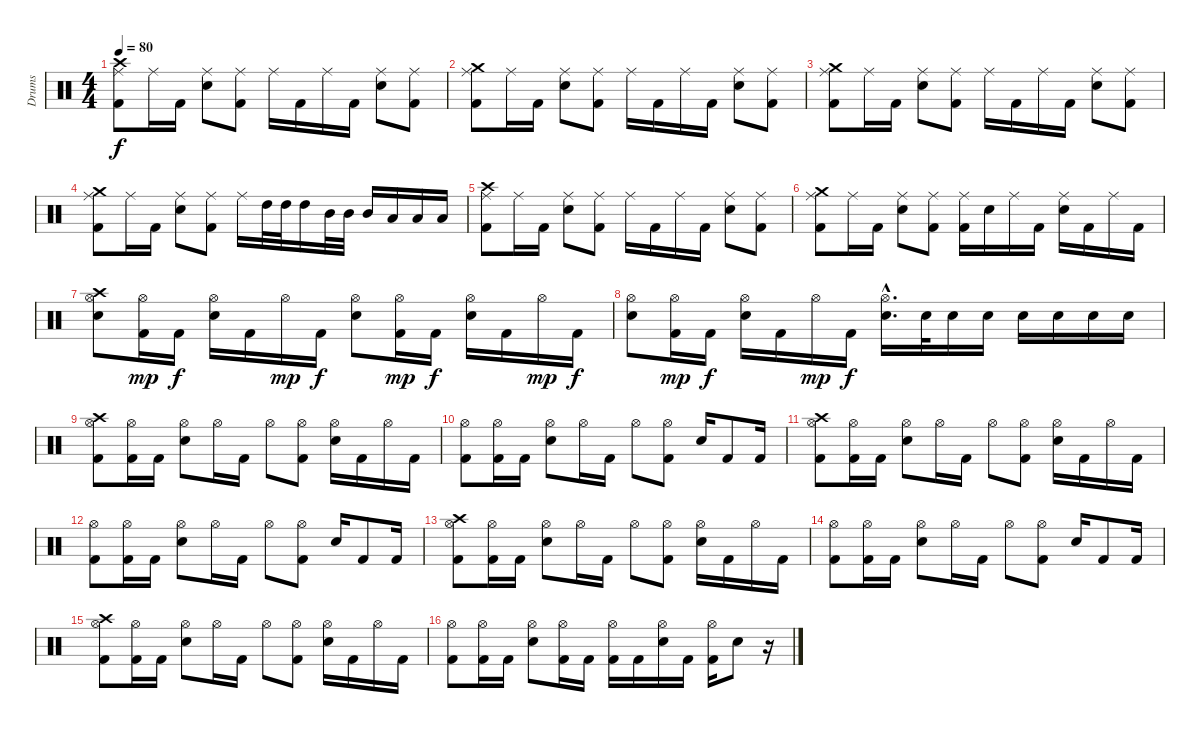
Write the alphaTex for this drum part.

\track ("Drums" "Drums") {instrument percussion}
\staff {score}
\articulation defaults
\ts (4 4)
\tempo 80
\clef neutral
\ks c
("Crash high (hit)" "Ride (middle)" "Kick (hit) 2").8{dy f} "Ride (middle)".16 "Kick (hit) 2".16 ("Ride (middle)" "Electric Snare (hit)").8 ("Ride (middle)" "Kick (hit) 2").8 "Ride (middle)".16 "Kick (hit) 2".16 "Ride (middle)".16 "Kick (hit) 2".16 ("Ride (middle)" "Electric Snare (hit)").8 ("Ride (middle)" "Kick (hit) 2").8 |
("Crash medium (hit)" "Ride (middle)" "Kick (hit) 2").8 "Ride (middle)".16 "Kick (hit) 2".16 ("Ride (middle)" "Electric Snare (hit)").8 ("Ride (middle)" "Kick (hit) 2").8 "Ride (middle)".16 "Kick (hit) 2".16 "Ride (middle)".16 "Kick (hit) 2".16 ("Ride (middle)" "Electric Snare (hit)").8 ("Ride (middle)" "Kick (hit) 2").8 |
("Crash medium (hit)" "Ride (middle)" "Kick (hit) 2").8 "Ride (middle)".16 "Kick (hit) 2".16 ("Ride (middle)" "Electric Snare (hit)").8 ("Ride (middle)" "Kick (hit) 2").8 "Ride (middle)".16 "Kick (hit) 2".16 "Ride (middle)".16 "Kick (hit) 2".16 ("Ride (middle)" "Electric Snare (hit)").8 ("Ride (middle)" "Kick (hit) 2").8 |
("Crash medium (hit)" "Ride (middle)" "Kick (hit) 2").8 "Ride (middle)".16 "Kick (hit) 2".16 ("Ride (middle)" "Electric Snare (hit)").8 ("Ride (middle)" "Kick (hit) 2").8 "Ride (middle)".16 "High Tom (hit)".32 "High Tom (hit)".32 "High Tom (hit)".16 "Mid Tom (hit)".32 "Mid Tom (hit)".32 "Mid Tom (hit)".16 "Low Tom (hit)".16 "Low Tom (hit)".16 "Low Tom (hit)".16 |
("Crash high (hit)" "Ride (middle)" "Kick (hit) 2").8 "Ride (middle)".16 "Kick (hit) 2".16 ("Ride (middle)" "Electric Snare (hit)").8 ("Ride (middle)" "Kick (hit) 2").8 "Ride (middle)".16 "Kick (hit) 2".16 "Ride (middle)".16 "Kick (hit) 2".16 ("Ride (middle)" "Electric Snare (hit)").8 ("Ride (middle)" "Kick (hit) 2").8 |
("Crash medium (hit)" "Ride (middle)" "Kick (hit) 2").8 "Ride (middle)".16 "Kick (hit) 2".16 ("Ride (middle)" "Electric Snare (hit)").8 ("Ride (middle)" "Kick (hit) 2").8 ("Ride (middle)" "Kick (hit) 2").16 "Electric Snare (hit)".16 "Ride (middle)".16 "Kick (hit) 2".16 ("Ride (middle)" "Electric Snare (hit)").16 "Kick (hit) 2".16 "Ride (middle)".16 "Kick (hit) 2".16 |
("Crash high (hit)" "Hi-Hat (open)" "Electric Snare (hit)").8 ("Hi-Hat (open)" "Kick (hit) 2").16{dy mp} "Kick (hit) 2".16{dy f} ("Hi-Hat (open)" "Electric Snare (hit)").16 "Kick (hit) 2".16 "Hi-Hat (open)".16{dy mp} "Kick (hit) 2".16{dy f} ("Hi-Hat (open)" "Electric Snare (hit)").8 ("Hi-Hat (open)" "Kick (hit) 2").16{dy mp} "Kick (hit) 2".16{dy f} ("Hi-Hat (open)" "Electric Snare (hit)").16 "Kick (hit) 2".16 "Hi-Hat (open)".16{dy mp} "Kick (hit) 2".16{dy f} |
("Hi-Hat (open)" "Electric Snare (hit)").8 ("Hi-Hat (open)" "Kick (hit) 2").16{dy mp} "Kick (hit) 2".16{dy f} ("Hi-Hat (open)" "Electric Snare (hit)").16 "Kick (hit) 2".16 "Hi-Hat (open)".16{dy mp} "Kick (hit) 2".16{dy f} ("Hi-Hat (open)"{hac} "Electric Snare (hit)"{hac}).16{d} "Electric Snare (hit)".32 "Electric Snare (hit)".16 "Electric Snare (hit)".16 "Electric Snare (hit)".16 "Electric Snare (hit)".16 "Electric Snare (hit)".16 "Electric Snare (hit)".16 |
("Crash high (hit)" "Hi-Hat (open)" "Kick (hit) 2").8 ("Hi-Hat (open)" "Kick (hit) 2").16 "Kick (hit) 2".16 ("Hi-Hat (open)" "Electric Snare (hit)").8 "Hi-Hat (open)".16 "Kick (hit) 2".16 "Hi-Hat (open)".8 ("Hi-Hat (open)" "Kick (hit) 2").8 ("Hi-Hat (open)" "Electric Snare (hit)").16 "Kick (hit) 2".16 "Hi-Hat (open)".16 "Kick (hit) 2".16 |
("Hi-Hat (open)" "Kick (hit) 2").8 ("Hi-Hat (open)" "Kick (hit) 2").16 "Kick (hit) 2".16 ("Hi-Hat (open)" "Electric Snare (hit)").8 "Hi-Hat (open)".16 "Kick (hit) 2".16 "Hi-Hat (open)".8 ("Hi-Hat (open)" "Kick (hit) 2").8 "Electric Snare (hit)".16 "Kick (hit) 2".8 "Kick (hit) 2".16 |
("Crash high (hit)" "Hi-Hat (open)" "Kick (hit) 2").8 ("Hi-Hat (open)" "Kick (hit) 2").16 "Kick (hit) 2".16 ("Hi-Hat (open)" "Electric Snare (hit)").8 "Hi-Hat (open)".16 "Kick (hit) 2".16 "Hi-Hat (open)".8 ("Hi-Hat (open)" "Kick (hit) 2").8 ("Hi-Hat (open)" "Electric Snare (hit)").16 "Kick (hit) 2".16 "Hi-Hat (open)".16 "Kick (hit) 2".16 |
("Hi-Hat (open)" "Kick (hit) 2").8 ("Hi-Hat (open)" "Kick (hit) 2").16 "Kick (hit) 2".16 ("Hi-Hat (open)" "Electric Snare (hit)").8 "Hi-Hat (open)".16 "Kick (hit) 2".16 "Hi-Hat (open)".8 ("Hi-Hat (open)" "Kick (hit) 2").8 "Electric Snare (hit)".16 "Kick (hit) 2".8 "Kick (hit) 2".16 |
("Crash high (hit)" "Hi-Hat (open)" "Kick (hit) 2").8 ("Hi-Hat (open)" "Kick (hit) 2").16 "Kick (hit) 2".16 ("Hi-Hat (open)" "Electric Snare (hit)").8 "Hi-Hat (open)".16 "Kick (hit) 2".16 "Hi-Hat (open)".8 ("Hi-Hat (open)" "Kick (hit) 2").8 ("Hi-Hat (open)" "Electric Snare (hit)").16 "Kick (hit) 2".16 "Hi-Hat (open)".16 "Kick (hit) 2".16 |
("Hi-Hat (open)" "Kick (hit) 2").8 ("Hi-Hat (open)" "Kick (hit) 2").16 "Kick (hit) 2".16 ("Hi-Hat (open)" "Electric Snare (hit)").8 "Hi-Hat (open)".16 "Kick (hit) 2".16 "Hi-Hat (open)".8 ("Hi-Hat (open)" "Kick (hit) 2").8 "Electric Snare (hit)".16 "Kick (hit) 2".8 "Kick (hit) 2".16 |
("Crash high (hit)" "Hi-Hat (open)" "Kick (hit) 2").8 ("Hi-Hat (open)" "Kick (hit) 2").16 "Kick (hit) 2".16 ("Hi-Hat (open)" "Electric Snare (hit)").8 "Hi-Hat (open)".16 "Kick (hit) 2".16 "Hi-Hat (open)".8 ("Hi-Hat (open)" "Kick (hit) 2").8 ("Hi-Hat (open)" "Electric Snare (hit)").16 "Kick (hit) 2".16 "Hi-Hat (open)".16 "Kick (hit) 2".16 |
("Hi-Hat (open)" "Kick (hit) 2").8 ("Hi-Hat (open)" "Kick (hit) 2").16 "Kick (hit) 2".16 ("Hi-Hat (open)" "Electric Snare (hit)").8 ("Hi-Hat (open)" "Kick (hit) 2").16 "Kick (hit) 2".16 ("Hi-Hat (open)" "Kick (hit) 2").16 "Kick (hit) 2".16 ("Hi-Hat (open)" "Electric Snare (hit)").16 "Kick (hit) 2".16 ("Hi-Hat (open)" "Kick (hit) 2").16 "Electric Snare (hit)".8 r.16
